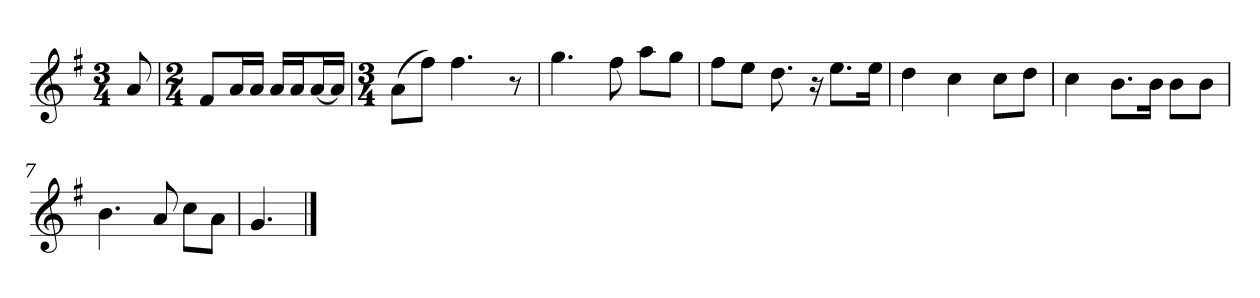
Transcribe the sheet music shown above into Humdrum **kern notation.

**kern
*part1
*staff1
*k[f#]
*M3/4
*MM120
=
8a
=1
*M2/4
8f#L
16aL
16aJJ
16aLL
16aJ
[16aL
16aJJ]
=2
*M3/4
(8aL
8ff#J)
4.ff#
8r
=3
4.gg
8ff#
8aaL
8ggJ
=4
8ff#L
8eeJ
8.dd
16r
8.eeL
16eeJk
=5
4dd
4cc
8ccL
8ddJ
=6
4cc
8.bL
16bJk
8bL
8bJ
=7
4.b
8a
8ccL
8aJ
=8
4.g
==
*-
